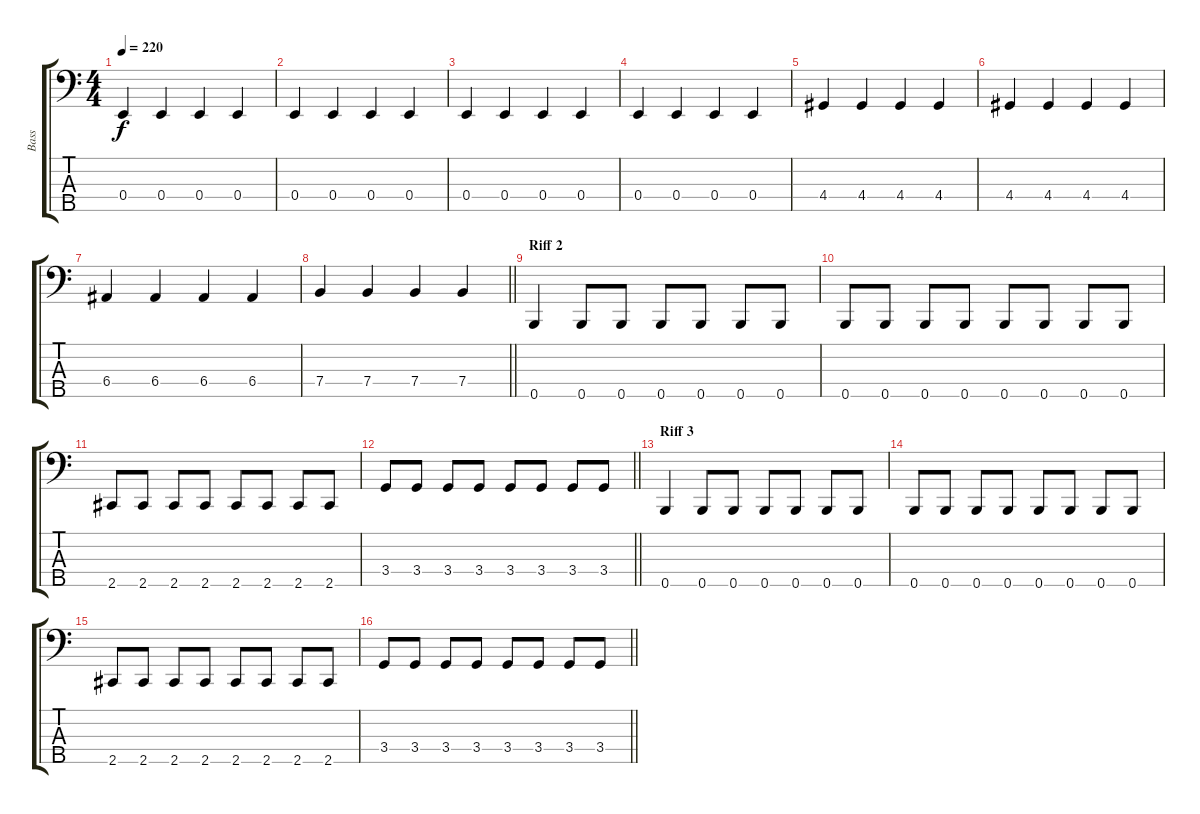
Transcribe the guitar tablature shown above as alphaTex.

\track ("Bass" "Bass") {instrument electricbasspick}
\staff {score tabs}
\tuning (G2 D2 A1 E1 B0) {hide}
\ts (4 4)
\tempo 220
\clef f4
\ks c
0.4.4{dy f} 0.4.4 0.4.4 0.4.4 |
0.4.4 0.4.4 0.4.4 0.4.4 |
0.4.4 0.4.4 0.4.4 0.4.4 |
0.4.4 0.4.4 0.4.4 0.4.4 |
4.4.4 4.4.4 4.4.4 4.4.4 |
4.4.4 4.4.4 4.4.4 4.4.4 |
6.4.4 6.4.4 6.4.4 6.4.4 |
\barLineRight lightlight
7.4.4 7.4.4 7.4.4 7.4.4 |
\section ("" "Riff 2")
0.5.4 0.5.8 0.5.8 0.5.8 0.5.8 0.5.8 0.5.8 |
0.5.8 0.5.8 0.5.8 0.5.8 0.5.8 0.5.8 0.5.8 0.5.8 |
2.5.8 2.5.8 2.5.8 2.5.8 2.5.8 2.5.8 2.5.8 2.5.8 |
\barLineRight lightlight
3.4.8 3.4.8 3.4.8 3.4.8 3.4.8 3.4.8 3.4.8 3.4.8 |
\section ("" "Riff 3")
0.5.4 0.5.8 0.5.8 0.5.8 0.5.8 0.5.8 0.5.8 |
0.5.8 0.5.8 0.5.8 0.5.8 0.5.8 0.5.8 0.5.8 0.5.8 |
2.5.8 2.5.8 2.5.8 2.5.8 2.5.8 2.5.8 2.5.8 2.5.8 |
\barLineRight lightlight
3.4.8 3.4.8 3.4.8 3.4.8 3.4.8 3.4.8 3.4.8 3.4.8
